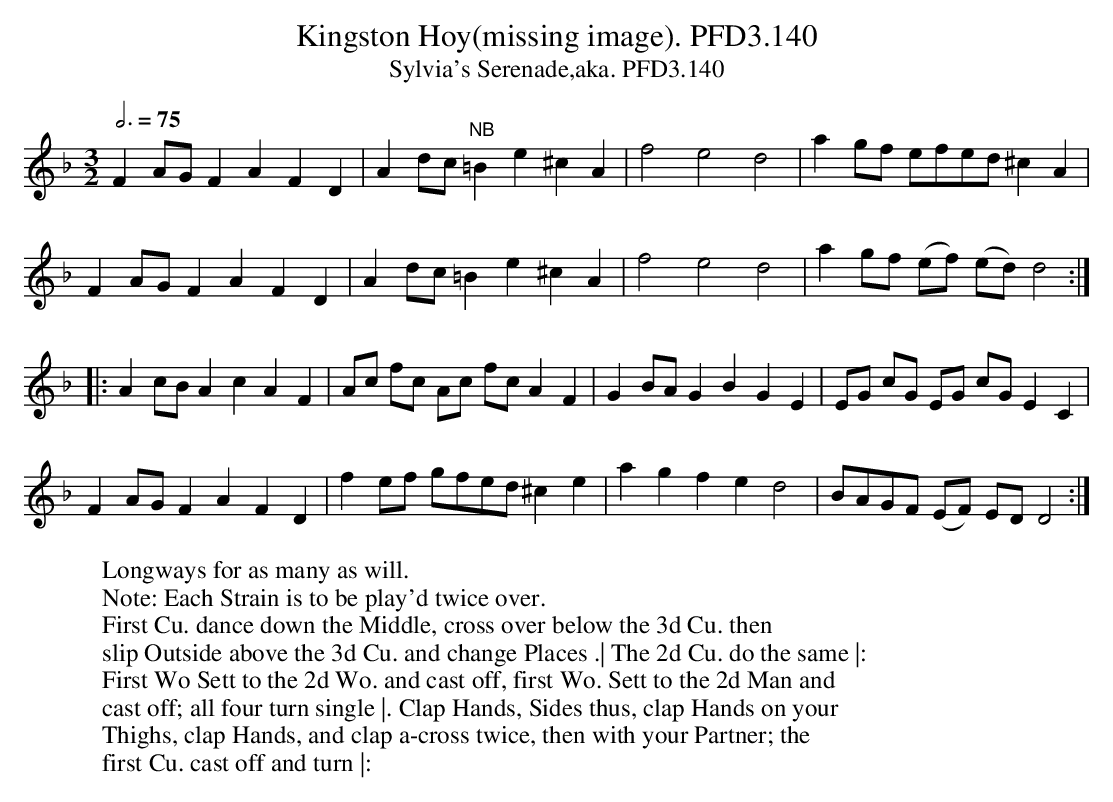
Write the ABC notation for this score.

X:1
T:Kingston Hoy(missing image). PFD3.140
T:Sylvia's Serenade,aka. PFD3.140
M:3/2
L:1/4
W:Longways for as many as will.
W:Note: Each Strain is to be play'd twice over.
W:First Cu. dance down the Middle, cross over below the 3d Cu. then
W:slip Outside above the 3d Cu. and change Places .| The 2d Cu. do the same |:
W:First Wo Sett to the 2d Wo. and cast off, first Wo. Sett to the 2d Man and
W:cast off; all four turn single |. Clap Hands, Sides thus, clap Hands on your
W:Thighs, clap Hands, and clap a-cross twice, then with your Partner; the
W:first Cu. cast off and turn |:
Q:3/4=75
K:Dm
FA/G/ FAFD | Ad/c/"NB"=B e^cA | f2 e2 d2 | ag/f/ e/f/e/d/ ^cA |
FA/G/ FAFD | Ad/c/=B e^cA | f2 e2 d2 | ag/f/ (e/f/) (e/d/) d2 :|
|: Ac/B/ AcAF | A/c/ f/c/ A/c/ f/c/ AF | GB/A/G BGE | E/G/ c/G/ E/G/ c/G/ EC |
FA/G/ FAFD | fe/f/ g/f/e/d/ ^ce | agfe d2 | B/A/G/F/ (E/F/) E/D/D2 :|
